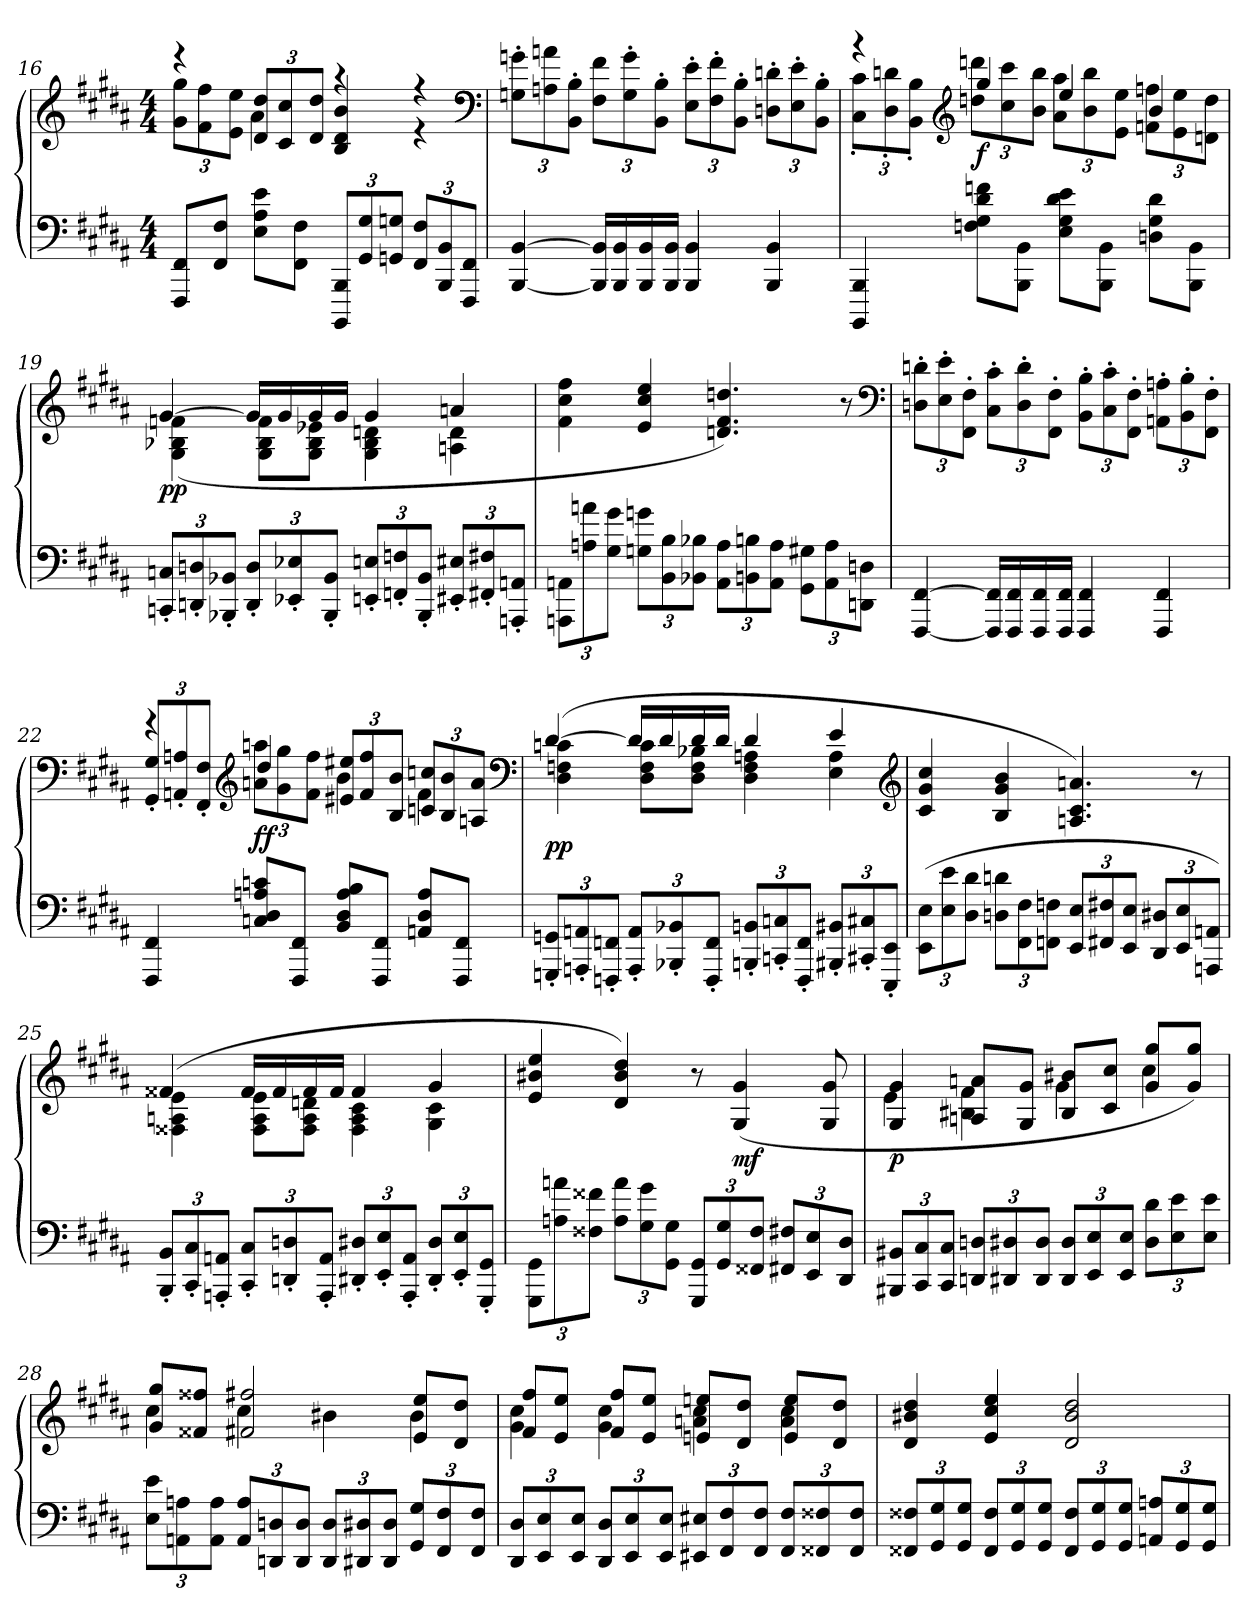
**kern	**kern	**dynam
*part1	*part1	*part1
*staff2	*staff1	*staff1/2
*clefF4	*clefG2	*
*k[f#c#g#d#a#]	*k[f#c#g#d#a#]	*
*M4/4	*M4/4	*
=16	=16	=16
*	*^	*
8FFF#/ 8FF#/L	4r	12g#\ 12gg#\L	.
.	.	12f#\ 12ff#\	.
8FF#/ 8F#/J	.	.	.
.	.	12e\ 12ee\J	.
8E\ 8A#\ 8e\L	12d#/ 12dd#/L	4a#\	.
.	12c#/ 12cc#/	.	.
8FF#\ 8F#\J	.	.	.
.	12d#/ 12dd#/J	.	.
12BBBB/ 12BBB/L	4r	4B/ 4d#/ 4b/	.
12GG#/ 12G#/	.	.	.
12GGn/ 12Gn/J	.	.	.
12FF#/ 12F#/L	4r	4r	.
12BBB/ 12BB/	.	.	.
12FFF#/ 12FF#/J	.	.	.
*	*v	*v	*
*	*clefF4	*
=17	=17	=17
[4BBB/ [4BB/	12Gn'\ 12gn'\L	.
.	12An\ 12an\	.
.	12BB'\ 12B'\J	.
16BBB]/ 16BB]/LL	12F#\ 12f#\L	.
16BBB/ 16BB/	.	.
.	12G'\ 12g'\	.
16BBB/ 16BB/	.	.
.	12BB'\ 12B'\J	.
16BBB/ 16BB/JJ	.	.
4BBB/ 4BB/	12E'\ 12e'\L	.
.	12F#'\ 12f#'\	.
.	12BB'\ 12B'\J	.
4BBB/ 4BB/	12Dn'\ 12dn'\L	.
.	12E'\ 12e'\	.
.	12BB'\ 12B'\J	.
=18	=18	=18
*	*^	*
4BBBB/ 4BBB/	4r	12C#'\ 12c#'\L	.
.	.	12D#'\ 12dn'\	.
.	.	12BB'\ 12B'\J	.
*	*clefG2	*	*
8Fn\ 8G#\ 8d#\ 8fn\L	4gg#/	12ddn\ 12dddn\L	f
.	.	12cc#\ 12ccc#\	.
8BBB\ 8BB\J	.	.	.
.	.	12b\ 12bb\J	.
8E\ 8G#\ 8d#\ 8e\L	4ee/	12a#\ 12aa#\L	.
.	.	12b\ 12bb\	.
8BBB\ 8BB\J	.	.	.
.	.	12e\ 12ee\J	.
8Dn\ 8G#\ 8d#\L	4b/	12fn\ 12ffn\L	.
.	.	12e\ 12ee\	.
8BBB\ 8BB\J	.	.	.
.	.	12dn\ 12dd\J	.
=19	=19	=19	=19
12CCn'/ 12Cn'/L	[4g#/	(4G#\ 4B-X\ 4fn\	pp
12DDn'/ 12Dn'/	.	.	.
12BBB-X'/ 12BB-X'/J	.	.	.
12DD'/ 12D'/L	16g#/LL]	8G#\ 8B-\ 8f\L	.
.	16g#/	.	.
12EE-X'/ 12E-X'/	.	.	.
.	16g#/	8G#\ 8B-\ 8e-X\J	.
12BBB-'/ 12BB-'/J	.	.	.
.	16g#/JJ	.	.
12EEn'/ 12En'/L	4g#/	4G#\ 4B-\ 4dn\	.
12FFn'/ 12Fn'/	.	.	.
12BBB-'/ 12BB-'/J	.	.	.
12EE#X'/ 12E#X'/L	4an/	4An\ 4d\	.
12FF#X'/ 12F#X'/	.	.	.
12AAAn'/ 12AAn'/J	.	.	.
*	*v	*v	*
=20	=20	=20
12AAAn\ 12AAn\L	4f#\ 4cc#\ 4ff#\	.
12An\ 12an\	.	.
12G#\ 12g#\J	.	.
12Gn\ 12gn\L	4e/ 4cc#/ 4ee/	.
12BB\ 12B\	.	.
12BB-X\ 12B-X\J	.	.
12AA\ 12A\L	4.dn/ 4.f#/ 4.ddn/)	.
12BBn\ 12Bn\	.	.
12AA\ 12A\J	.	.
12GG#\ 12G#X\L	.	.
12AA\ 12A\	.	.
.	8r	.
12DDn\ 12Dn\J	.	.
*	*clefF4	*
=21	=21	=21
[4FFF#/ [4FF#/	12Dn'\ 12dn'\L	.
.	12E'\ 12e'\	.
.	12FF#'\ 12F#'\J	.
16FFF#]/ 16FF#]/LL	12C#'\ 12c#'\L	.
16FFF#/ 16FF#/	.	.
.	12D'\ 12d'\	.
16FFF#/ 16FF#/	.	.
.	12FF#'\ 12F#'\J	.
16FFF#/ 16FF#/JJ	.	.
4FFF#/ 4FF#/	12BB'\ 12B'\L	.
.	12C#'\ 12c#'\	.
.	12FF#'\ 12F#'\J	.
4FFF#/ 4FF#/	12AAn'\ 12An'\L	.
.	12BB'\ 12B'\	.
.	12FF#'\ 12F#'\J	.
=22	=22	=22
*	*^	*
4FFF#/ 4FF#/	4r	12GG#'/ 12G#'/L	.
.	.	12AAn'/ 12An'/	.
.	.	12FF#'/ 12F#'/J	.
*	*clefG2	*	*
8Cn/ 8D#/ 8An/ 8cn/L	12an\ 12aan\L	4dd#/	ff
.	12g#\ 12gg#\	.	.
8FFF#/ 8FF#/J	.	.	.
.	12f#\ 12ff#\J	.	.
8BB/ 8D#/ 8A/ 8B/L	4b\	12e#X/ 12ee#X/L	.
.	.	12f#/ 12ff#/	.
8FFF#/ 8FF#/J	.	.	.
.	.	12B/ 12b/J	.
8AAn/ 8D#/ 8A/L	4f#\	12cn/ 12ccn/L	.
.	.	12B/ 12b/	.
8FFF#/ 8FF#/J	.	.	.
.	.	12An/ 12a/J	.
*	*clefF4	*	*
=23	=23	=23	=23
12GGGn'/ 12GGn'/L	([4d#/	4D#\ 4Fn\ 4cn\	pp
12AAAn'/ 12AAn'/	.	.	.
12FFFn'/ 12FFn'/J	.	.	.
12AAA'/ 12AA'/L	16d#/LL]	8D#\ 8F\ 8c\L	.
.	16d#/	.	.
12BBB-X'/ 12BB-X'/	.	.	.
.	16d#/	8D#\ 8F\ 8B-X\J	.
12FFF'/ 12FF'/J	.	.	.
.	16d#/JJ	.	.
12BBBn'/ 12BBn'/L	4d#/	4D#\ 4F\ 4An\	.
12CCn'/ 12Cn'/	.	.	.
12FFF'/ 12FF'/J	.	.	.
12BBB#X'/ 12BB#X'/L	4e/	4E\ 4A\	.
12CC#X'/ 12C#X'/	.	.	.
12EEE'/ 12EE'/J	.	.	.
*	*v	*v	*
*	*clefG2	*
=24	=24	=24
(12EE\ 12E\L	4c#/ 4g#/ 4cc#/	.
12E\ 12e\	.	.
12D#\ 12d#\J	.	.
12Dn\ 12dn\L	4B/ 4g#/ 4b/	.
12FF#\ 12F#\	.	.
12FFn\ 12Fn\J	.	.
12EE/ 12E/L	4.An/ 4.c#/ 4.an/)	.
12FF#X/ 12F#X/	.	.
12EE/ 12E/J	.	.
12DD#/ 12D#X/L	.	.
12EE/ 12E/	.	.
.	8r	.
12AAAn/ 12AAn/J)	.	.
=25	=25	=25
*	*^	*
12BBB'/ 12BB'/L	(4f##X/	4F##X\ 4An\ 4e\	.
12CC#'/ 12C#'/	.	.	.
12AAAn'/ 12AAn'/J	.	.	.
12CC#'/ 12C#'/L	16f##/LL	8F##\ 8A\ 8e\L	.
.	16f##/	.	.
12DDn'/ 12Dn'/	.	.	.
.	16f##/	8F##\ 8A\ 8dn\J	.
12AAA'/ 12AA'/J	.	.	.
.	16f##/JJ	.	.
12DD#X'/ 12D#X'/L	4f##/	4F##\ 4A\ 4c#\	.
12EE'/ 12E'/	.	.	.
12AAA'/ 12AA'/J	.	.	.
12DD#'/ 12D#'/L	4g#/	4G#\ 4c#\	.
12EE'/ 12E'/	.	.	.
12GGG#'/ 12GG#'/J	.	.	.
*	*v	*v	*
=26	=26	=26
12GGG#\ 12GG#\L	4e/ 4b#X/ 4ee/	.
12An\ 12an\	.	.
12F##X\ 12f##X\J	.	.
12A\ 12a\L	4d#/ 4b#/ 4dd#/)	.
12G#\ 12g#\	.	.
12GG#\ 12G#\J	.	.
12GGG#/ 12GG#/L	8r	.
12GG#/ 12G#/	.	.
.	(4G#/ 4g#/	mf
12FF##X/ 12F##/J	.	.
12FF#X/ 12F#X/L	.	.
12EE/ 12E/	.	.
.	8G#/ 8g#/	.
12DD#/ 12D#/J	.	.
=27	=27	=27
*	*^	*
12BBB#X/ 12BB#X/L	4G#/ 4g#/	4e\	p
12CC#/ 12C#/	.	.	.
12CC#/ 12C#/J	.	.	.
12DDn/ 12Dn/L	8An/ 8an/L	4B#X\ 4f#\	.
12DD#X/ 12D#X/	.	.	.
.	8G#/ 8g#/J	.	.
12DD#/ 12D#/J	.	.	.
12DD#/ 12D#/L	8B#/ 8b#X/L	4g#\	.
12EE/ 12E/	.	.	.
.	8c#/ 8cc#/J	.	.
12EE/ 12E/J	.	.	.
12D#\ 12d#\L	8g#/ 8gg#/L	4cc#\	.
12E\ 12e\	.	.	.
.	8g#/ 8gg#/J)	.	.
12E\ 12e\J	.	.	.
=28	=28	=28	=28
12E\ 12e\L	4cc#\	8g#/ 8gg#/L	.
12AAn\ 12An\	.	.	.
.	.	8f##X/ 8ff##X/J	.
12AA\ 12A\J	.	.	.
12AA/ 12A/L	4cc#\	2f#X/ 2ff#X/	.
12DDn/ 12Dn/	.	.	.
12DD/ 12D/J	.	.	.
12DD/ 12D/L	4b#X\	.	.
12DD#X/ 12D#X/	.	.	.
12DD#/ 12D#/J	.	.	.
12GG#/ 12G#/L	4b#\	8e/ 8ee/L	.
12FF#/ 12F#/	.	.	.
.	.	8d#/ 8dd#/J	.
12FF#/ 12F#/J	.	.	.
=29	=29	=29	=29
12DD#/ 12D#/L	4g#\ 4cc#\	8f#/ 8ff#/L	.
12EE/ 12E/	.	.	.
.	.	8e/ 8ee/J	.
12EE/ 12E/J	.	.	.
12DD#/ 12D#/L	4g#\ 4cc#\	8f#/ 8ff#/L	.
12EE/ 12E/	.	.	.
.	.	8e/ 8ee/J	.
12EE/ 12E/J	.	.	.
12EE#X/ 12E#X/L	4an\ 4cc#\	8en/ 8een/L	.
12FF#/ 12F#/	.	.	.
.	.	8d#/ 8dd#/J	.
12FF#/ 12F#/J	.	.	.
12FF#/ 12F#/L	4a\ 4cc#\	8e/ 8ee/L	.
12FF##X/ 12F##X/	.	.	.
.	.	8d#/ 8dd#/J	.
12FF##/ 12F##/J	.	.	.
*	*v	*v	*
=30	=30	=30
12FF##X/ 12F##X/L	4d#/ 4b#X/ 4dd#/	.
12GG#/ 12G#/	.	.
12GG#/ 12G#/J	.	.
12FF##/ 12F##/L	4e/ 4cc#/ 4ee/	.
12GG#/ 12G#/	.	.
12GG#/ 12G#/J	.	.
12FF##/ 12F##/L	2d#/ 2b#/ 2dd#/	.
12GG#/ 12G#/	.	.
12GG#/ 12G#/J	.	.
12AAn/ 12An/L	.	.
12GG#/ 12G#/	.	.
12GG#/ 12G#/J	.	.
=	=	=
*-	*-	*-
